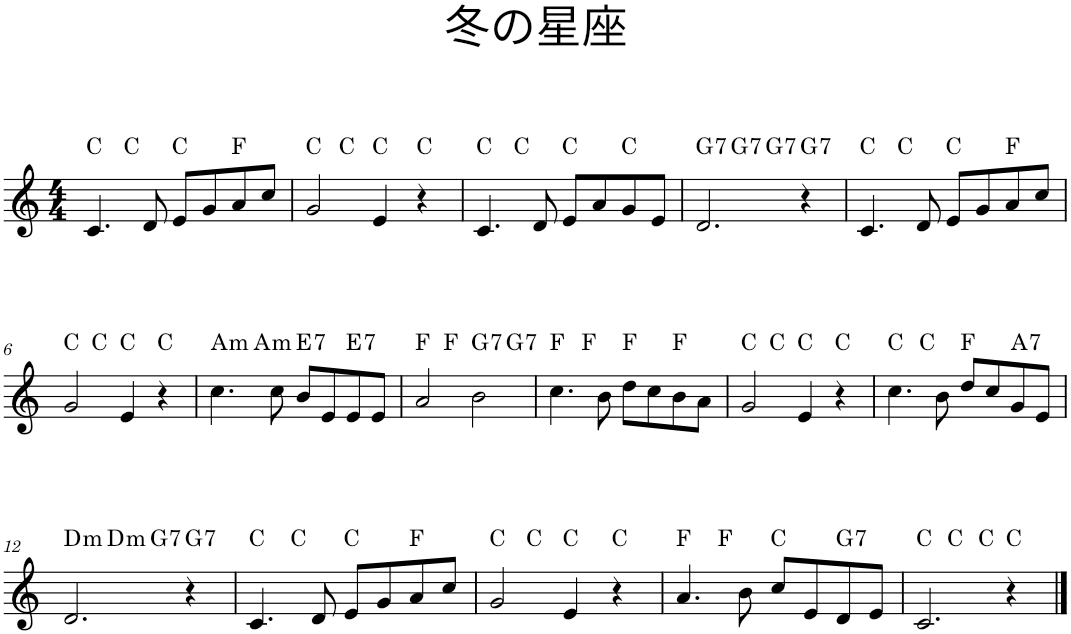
**kern	**harte
*part1	*part1
*staff1	*
*I"Piano	*
*I'Pno.	*
*clefG2	*
*k[]	*
*M4/4	*
=1	=1
*^	*
4.c/	4ryy	C:maj
.	2.ryy	C:maj
8d/	.	.
8e/L	.	C:maj
8g/	.	.
8a/	.	F:maj
8cc/J	.	.
=2	=2	=2
2g/	4ryy	C:maj
.	2.ryy	C:maj
4e/	.	C:maj
4r	.	C:maj
=3	=3	=3
4.c/	4ryy	C:maj
.	2.ryy	C:maj
8d/	.	.
8e/L	.	C:maj
8a/	.	.
8g/	.	C:maj
8e/J	.	.
=4	=4	=4
!	!	!LO:H:kt=7
*	*^	*
2.d/	4ryy	2ryy	G:7
!	!	!	!LO:H:kt=7
.	2.ryy	.	G:7
!	!	!	!LO:H:kt=7
.	.	2ryy	G:7
!	!	!	!LO:H:kt=7
4r	.	.	G:7
*	*v	*v	*
=5	=5	=5
4.c/	4ryy	C:maj
.	2.ryy	C:maj
8d/	.	.
8e/L	.	C:maj
8g/	.	.
8a/	.	F:maj
8cc/J	.	.
!!LO:LB:g=z	!!
=6	=6	=6
2g/	4ryy	C:maj
.	2.ryy	C:maj
4e/	.	C:maj
4r	.	C:maj
=7	=7	=7
!	!	!LO:H:kt=m
4.cc\	4ryy	A:min
!	!	!LO:H:kt=m
.	2.ryy	A:min
8cc\	.	.
!	!	!LO:H:kt=7
8b/L	.	E:7
8e/	.	.
!	!	!LO:H:kt=7
8e/	.	E:7
8e/J	.	.
=8	=8	=8
*	*^	*
2a/	4ryy	2.ryy	F:maj
.	2.ryy	.	F:maj
!	!	!	!LO:H:kt=7
2b\	.	.	G:7
!	!	!	!LO:H:kt=7
.	.	4ryy	G:7
*	*v	*v	*
=9	=9	=9
4.cc\	4ryy	F:maj
.	2.ryy	F:maj
8b\	.	.
8dd\L	.	F:maj
8cc\	.	.
8b\	.	F:maj
8a\J	.	.
=10	=10	=10
2g/	4ryy	C:maj
.	2.ryy	C:maj
4e/	.	C:maj
4r	.	C:maj
=11	=11	=11
4.cc\	4ryy	C:maj
.	2.ryy	C:maj
8b\	.	.
8dd/L	.	F:maj
8cc/	.	.
!	!	!LO:H:kt=7
8g/	.	A:7
8e/J	.	.
!!LO:LB:g=z	!!
=12	=12	=12
!	!	!LO:H:kt=m
*	*^	*
2.d/	4ryy	2ryy	D:min
!	!	!	!LO:H:kt=m
.	2.ryy	.	D:min
!	!	!	!LO:H:kt=7
.	.	2ryy	G:7
!	!	!	!LO:H:kt=7
4r	.	.	G:7
*	*v	*v	*
=13	=13	=13
4.c/	4ryy	C:maj
.	2.ryy	C:maj
8d/	.	.
8e/L	.	C:maj
8g/	.	.
8a/	.	F:maj
8cc/J	.	.
=14	=14	=14
2g/	4ryy	C:maj
.	2.ryy	C:maj
4e/	.	C:maj
4r	.	C:maj
=15	=15	=15
4.a/	4ryy	F:maj
.	2.ryy	F:maj
8b\	.	.
8cc/L	.	C:maj
8e/	.	.
!	!	!LO:H:kt=7
8d/	.	G:7
8e/J	.	.
=16	=16	=16
*	*^	*
2.c/	4ryy	2ryy	C:maj
.	2.ryy	.	C:maj
.	.	2ryy	C:maj
4r	.	.	C:maj
*v	*v	*v	*
==	==
*-	*-
